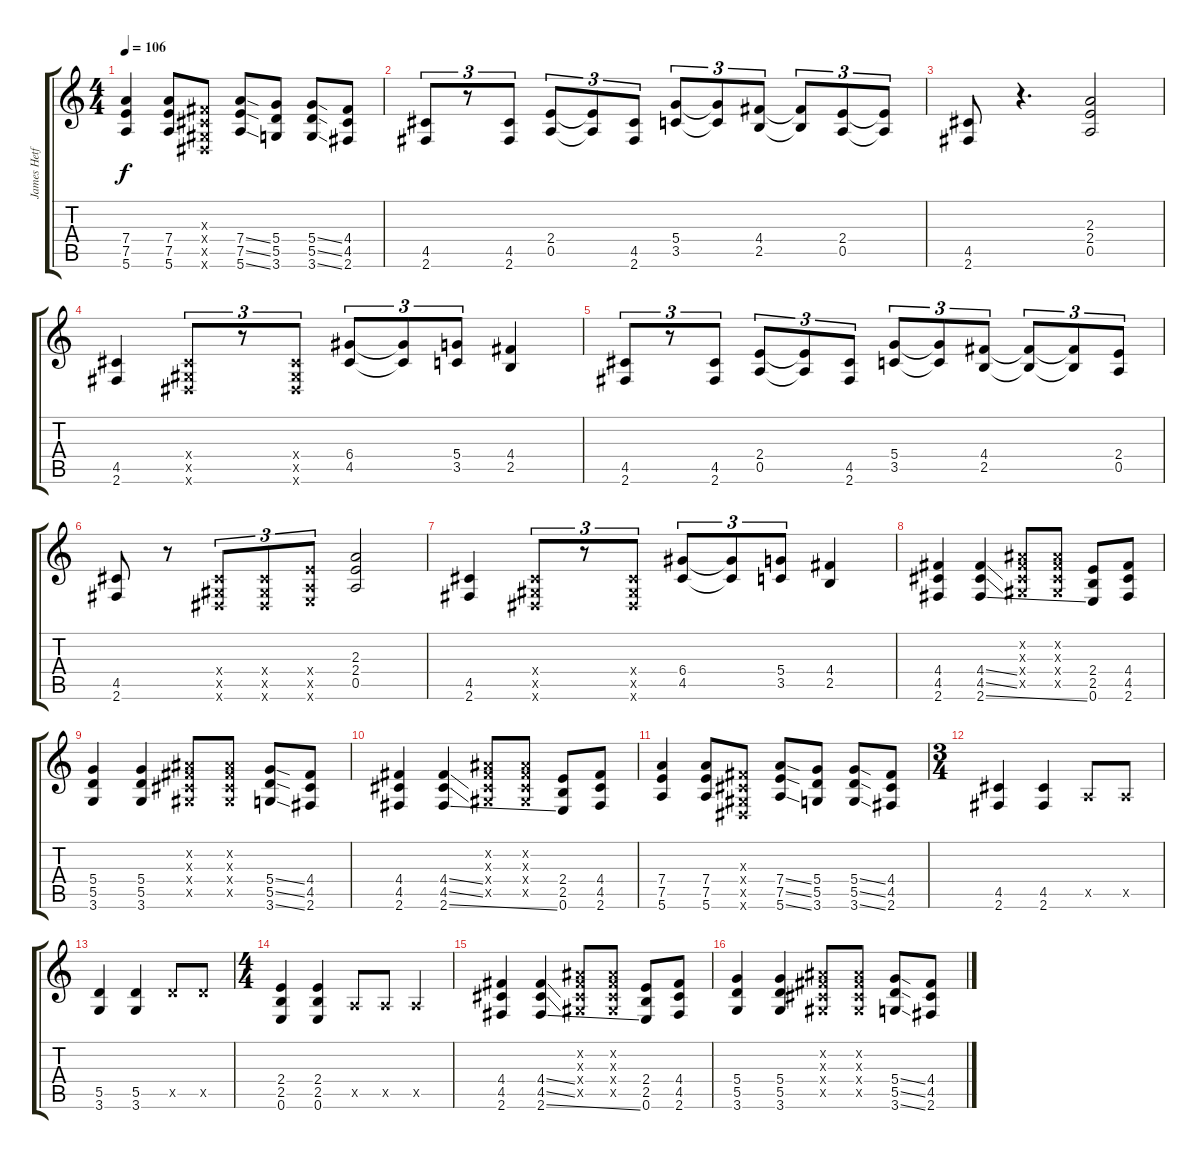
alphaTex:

\track ("James Hetfield" "James Hetf") {instrument distortionguitar}
\staff {score tabs}
\tuning (E4 B3 G3 D3 A2 E2) {hide}
\ts (4 4)
\tempo 106
\clef g2
\ks c
(7.4 7.5 5.6).4{dy f} (7.4 7.5 5.6).8 (-1.3{x} -1.4{x} -1.5{x} -1.6{x}).8 (7.4{ss} 7.5{ss} 5.6{ss}).8 (5.4 5.5 3.6).8 (5.4{ss} 5.5{ss} 3.6{ss}).8 (4.4 4.5 2.6).8 |
(4.5 2.6).8{tu (3 2)} r.8{tu (3 2)} (4.5 2.6).8{tu (3 2)} (2.4 0.5).8{tu (3 2)} (2.4{t} 0.5{t}).8{tu (3 2)} (4.5 2.6).8{tu (3 2)} (5.4 3.5).8{tu (3 2)} (5.4{t} 3.5{t}).8{tu (3 2)} (4.4 2.5).8{tu (3 2)} (4.4{t} 2.5{t}).8{tu (3 2)} (2.4 0.5).8{tu (3 2)} (2.4{t} 0.5{t}).8{tu (3 2)} |
(4.5 2.6).8 r.4{d} (2.3 2.4 0.5).2 |
(4.5 2.6).4 (-1.4{x} -1.5{x} -1.6{x}).8{tu (3 2)} r.8{tu (3 2)} (-1.4{x} -1.5{x} -1.6{x}).8{tu (3 2)} (6.4 4.5).8{tu (3 2)} (6.4{t} 4.5{t}).8{tu (3 2)} (5.4 3.5).8{tu (3 2)} (4.4 2.5).4 |
(4.5 2.6).8{tu (3 2)} r.8{tu (3 2)} (4.5 2.6).8{tu (3 2)} (2.4 0.5).8{tu (3 2)} (2.4{t} 0.5{t}).8{tu (3 2)} (4.5 2.6).8{tu (3 2)} (5.4 3.5).8{tu (3 2)} (5.4{t} 3.5{t}).8{tu (3 2)} (4.4 2.5).8{tu (3 2)} (4.4{t} 2.5{t}).8{tu (3 2)} (4.4{t} 2.5{t}).8{tu (3 2)} (2.4 0.5).8{tu (3 2)} |
(4.5 2.6).8 r.8 (-1.4{x} -1.5{x} -1.6{x}).8{tu (3 2)} (-1.4{x} -1.5{x} -1.6{x}).8{tu (3 2)} (2.4{x} 0.5{x} 0.6{x}).8{tu (3 2)} (2.3 2.4 0.5).2 |
(4.5 2.6).4 (-1.4{x} -1.5{x} -1.6{x}).8{tu (3 2)} r.8{tu (3 2)} (-1.4{x} -1.5{x} -1.6{x}).8{tu (3 2)} (6.4 4.5).8{tu (3 2)} (6.4{t} 4.5{t}).8{tu (3 2)} (5.4 3.5).8{tu (3 2)} (4.4 2.5).4 |
(4.4 4.5 2.6).4 (4.4{ss} 4.5{ss} 2.6{ss}).4 (-1.2{x} -1.3{x} -1.4{x} -1.5{x}).8 (-1.2{x} -1.3{x} -1.4{x} -1.5{x}).8 (2.4 2.5 0.6).8 (4.4 4.5 2.6).8 |
(5.4 5.5 3.6).4 (5.4 5.5 3.6).4 (-1.2{x} -1.3{x} -1.4{x} -1.5{x}).8 (-1.2{x} -1.3{x} -1.4{x} -1.5{x}).8 (5.4{ss} 5.5{ss} 3.6{ss}).8 (4.4 4.5 2.6).8 |
(4.4 4.5 2.6).4 (4.4{ss} 4.5{ss} 2.6{ss}).4 (-1.2{x} -1.3{x} -1.4{x} -1.5{x}).8 (-1.2{x} -1.3{x} -1.4{x} -1.5{x}).8 (2.4 2.5 0.6).8 (4.4 4.5 2.6).8 |
(7.4 7.5 5.6).4 (7.4 7.5 5.6).8 (-1.3{x} -1.4{x} -1.5{x} -1.6{x}).8 (7.4{ss} 7.5{ss} 5.6{ss}).8 (5.4 5.5 3.6).8 (5.4{ss} 5.5{ss} 3.6{ss}).8 (4.4 4.5 2.6).8 |
\ts (3 4)
(4.5 2.6).4 (4.5 2.6).4 0.5{x}.8 0.5{x}.8 |
(5.5 3.6).4 (5.5 3.6).4 5.5{x}.8 5.5{x}.8 |
\ts (4 4)
(2.4 2.5 0.6).4 (2.4 2.5 0.6).4 0.5{x}.8 0.5{x}.8 0.5{x}.4 |
(4.4 4.5 2.6).4 (4.4{ss} 4.5{ss} 2.6{ss}).4 (-1.2{x} -1.3{x} -1.4{x} -1.5{x}).8 (-1.2{x} -1.3{x} -1.4{x} -1.5{x}).8 (2.4 2.5 0.6).8 (4.4 4.5 2.6).8 |
(5.4 5.5 3.6).4 (5.4 5.5 3.6).4 (-1.2{x} -1.3{x} -1.4{x} -1.5{x}).8 (-1.2{x} -1.3{x} -1.4{x} -1.5{x}).8 (5.4{ss} 5.5{ss} 3.6{ss}).8 (4.4 4.5 2.6).8
